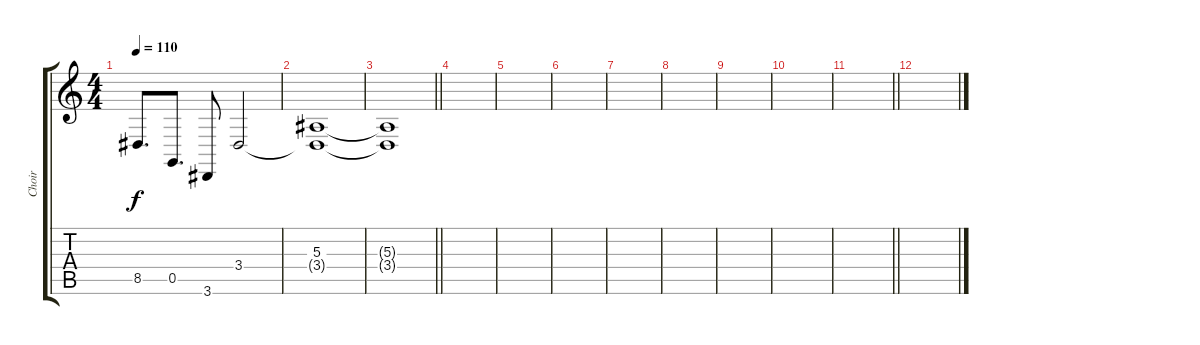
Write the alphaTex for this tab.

\track ("Choir" "Choir") {instrument choiraahs}
\staff {score tabs}
\tuning (D4 A3 F3 C3 G2 C2) {hide}
\ts (4 4)
\tempo 110
\clef g2
\ks c
8.5.8{d dy f} 0.5.8{d} 3.6.8 3.4.2 |
(5.3 3.4{t}).1 |
\barLineRight lightlight
(5.3{t} 3.4{t}).1 |
\section ("" "")
|
|
|
|
|
|
|
\barLineRight lightlight
|
\section ("" "")
